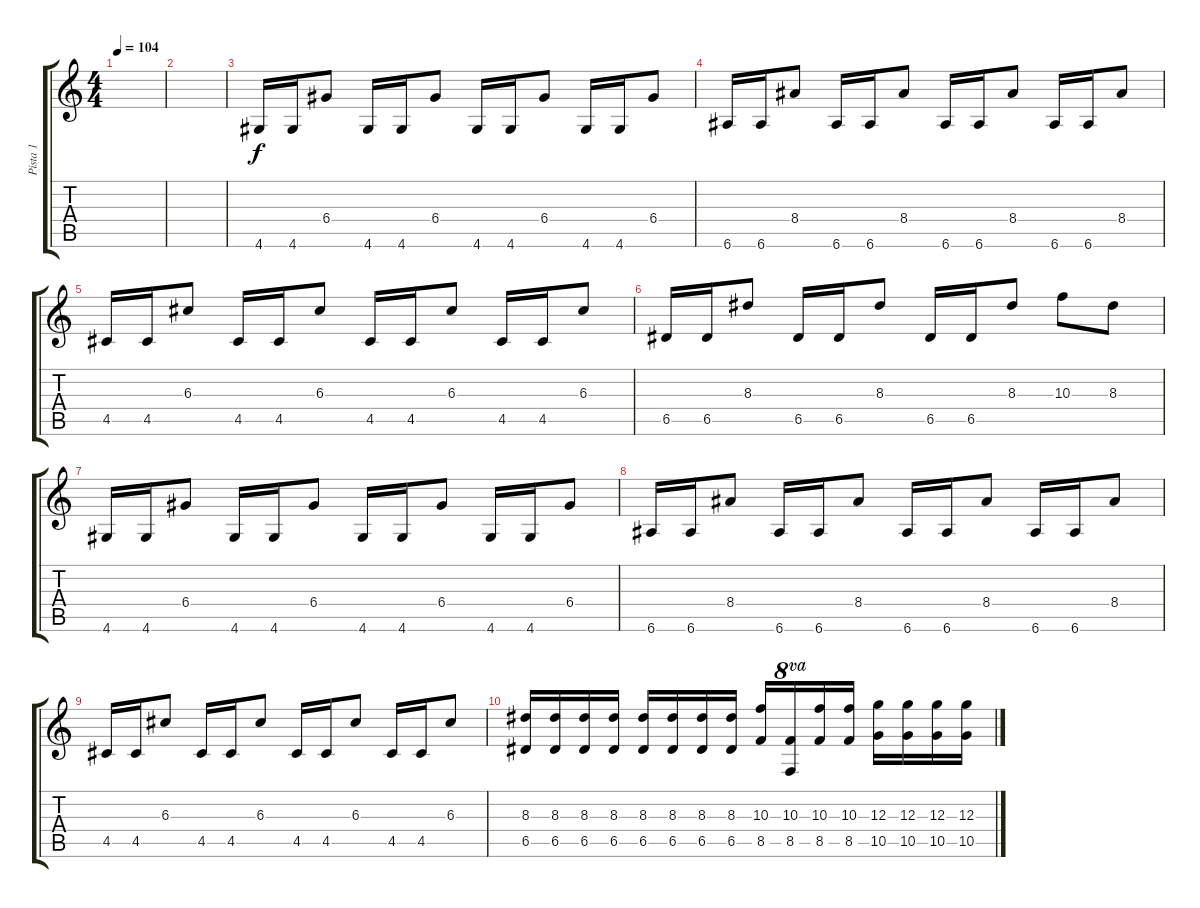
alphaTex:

\track ("Pista 1" "Pista 1") {instrument overdrivenguitar}
\staff {score tabs}
\tuning (E4 B3 G3 D3 A2 E2) {hide}
\ts (4 4)
\tempo 104
\clef g2
\ks c
|
|
4.6.16 4.6.16 6.4.8 4.6.16 4.6.16 6.4.8 4.6.16 4.6.16 6.4.8 4.6.16 4.6.16 6.4.8 |
6.6.16 6.6.16 8.4.8 6.6.16 6.6.16 8.4.8 6.6.16 6.6.16 8.4.8 6.6.16 6.6.16 8.4.8 |
4.5.16 4.5.16 6.3.8 4.5.16 4.5.16 6.3.8 4.5.16 4.5.16 6.3.8 4.5.16 4.5.16 6.3.8 |
6.5.16 6.5.16 8.3.8 6.5.16 6.5.16 8.3.8 6.5.16 6.5.16 8.3.8 10.3.8 8.3.8 |
4.6.16 4.6.16 6.4.8 4.6.16 4.6.16 6.4.8 4.6.16 4.6.16 6.4.8 4.6.16 4.6.16 6.4.8 |
6.6.16 6.6.16 8.4.8 6.6.16 6.6.16 8.4.8 6.6.16 6.6.16 8.4.8 6.6.16 6.6.16 8.4.8 |
4.5.16 4.5.16 6.3.8 4.5.16 4.5.16 6.3.8 4.5.16 4.5.16 6.3.8 4.5.16 4.5.16 6.3.8 |
(8.3 6.5).16 (8.3 6.5).16 (8.3 6.5).16 (8.3 6.5).16 (8.3 6.5).16 (8.3 6.5).16 (8.3 6.5).16 (8.3 6.5).16 (10.3 8.5).16 (10.3 8.5).16{ot 8va} (10.3 8.5).16 (10.3 8.5).16 (12.3 10.5).16 (12.3 10.5).16 (12.3 10.5).16 (12.3 10.5).16
